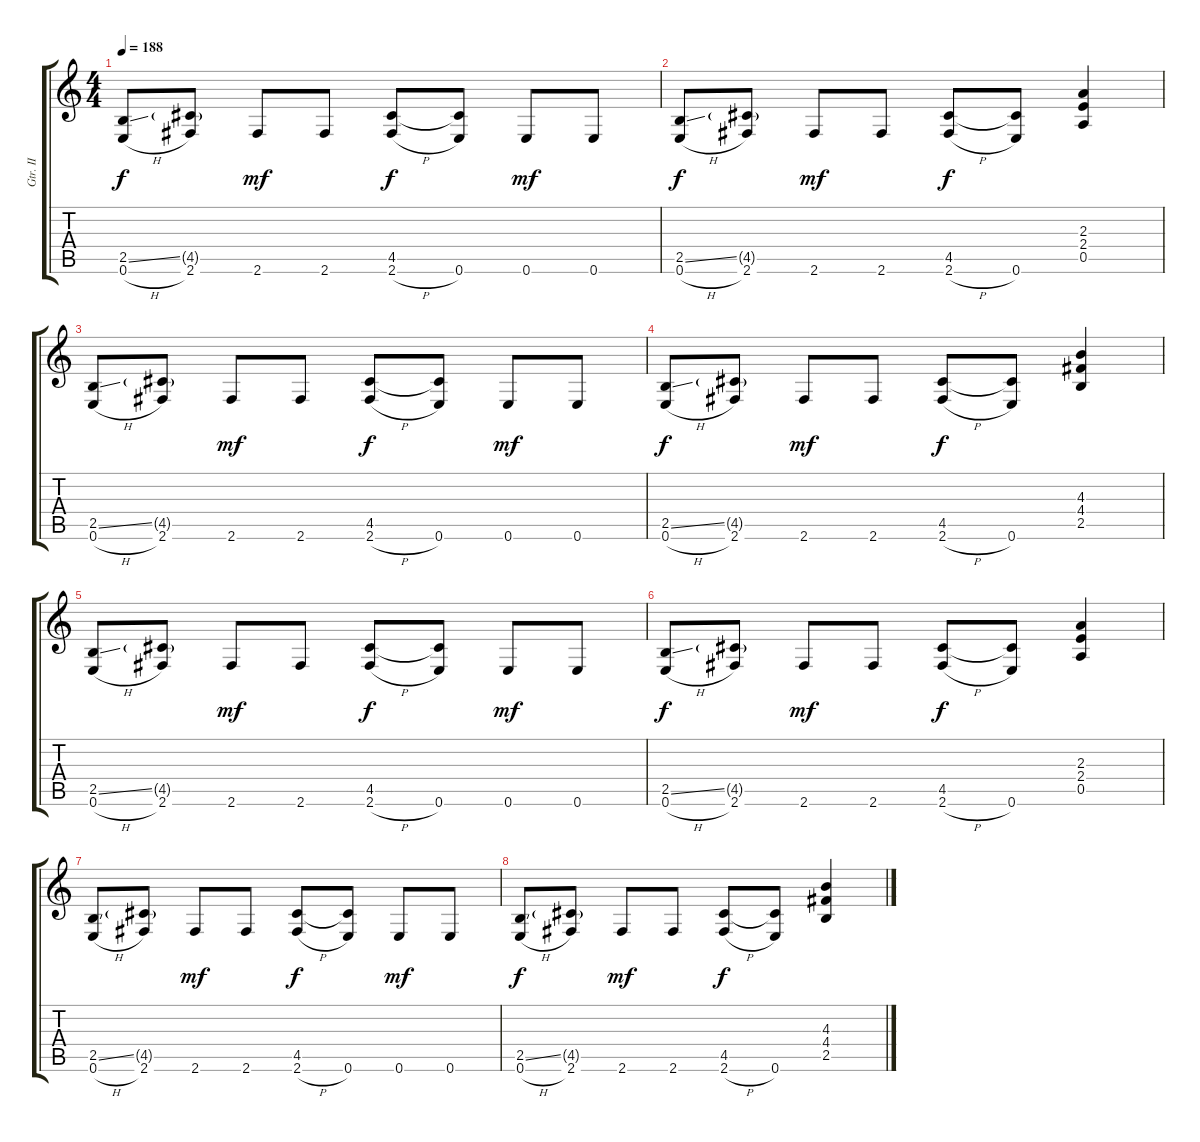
\track ("Gtr. II" "Gtr. II") {instrument overdrivenguitar}
\staff {score tabs}
\tuning (E4 B3 G3 D3 A2 E2) {hide}
\ts (4 4)
\tempo 188
\clef g2
\ks c
(2.5{ss} 0.6{h}).8{dy f} (4.5{g} 2.6).8 2.6.8{dy mf} 2.6.8 (4.5 2.6{h}).8{dy f} (4.5{t} 0.6).8 0.6.8{dy mf} 0.6.8 |
(2.5{ss} 0.6{h}).8{dy f} (4.5{g} 2.6).8 2.6.8{dy mf} 2.6.8 (4.5 2.6{h}).8{dy f} (4.5{t} 0.6).8 (2.3 2.4 0.5).4 |
(2.5{ss} 0.6{h}).8 (4.5{g} 2.6).8 2.6.8{dy mf} 2.6.8 (4.5 2.6{h}).8{dy f} (4.5{t} 0.6).8 0.6.8{dy mf} 0.6.8 |
(2.5{ss} 0.6{h}).8{dy f} (4.5{g} 2.6).8 2.6.8{dy mf} 2.6.8 (4.5 2.6{h}).8{dy f} (4.5{t} 0.6).8 (4.3 4.4 2.5).4 |
(2.5{ss} 0.6{h}).8 (4.5{g} 2.6).8 2.6.8{dy mf} 2.6.8 (4.5 2.6{h}).8{dy f} (4.5{t} 0.6).8 0.6.8{dy mf} 0.6.8 |
(2.5{ss} 0.6{h}).8{dy f} (4.5{g} 2.6).8 2.6.8{dy mf} 2.6.8 (4.5 2.6{h}).8{dy f} (4.5{t} 0.6).8 (2.3 2.4 0.5).4 |
(2.5{ss} 0.6{h}).8 (4.5{g} 2.6).8 2.6.8{dy mf} 2.6.8 (4.5 2.6{h}).8{dy f} (4.5{t} 0.6).8 0.6.8{dy mf} 0.6.8 |
(2.5{ss} 0.6{h}).8{dy f} (4.5{g} 2.6).8 2.6.8{dy mf} 2.6.8 (4.5 2.6{h}).8{dy f} (4.5{t} 0.6).8 (4.3 4.4 2.5).4
